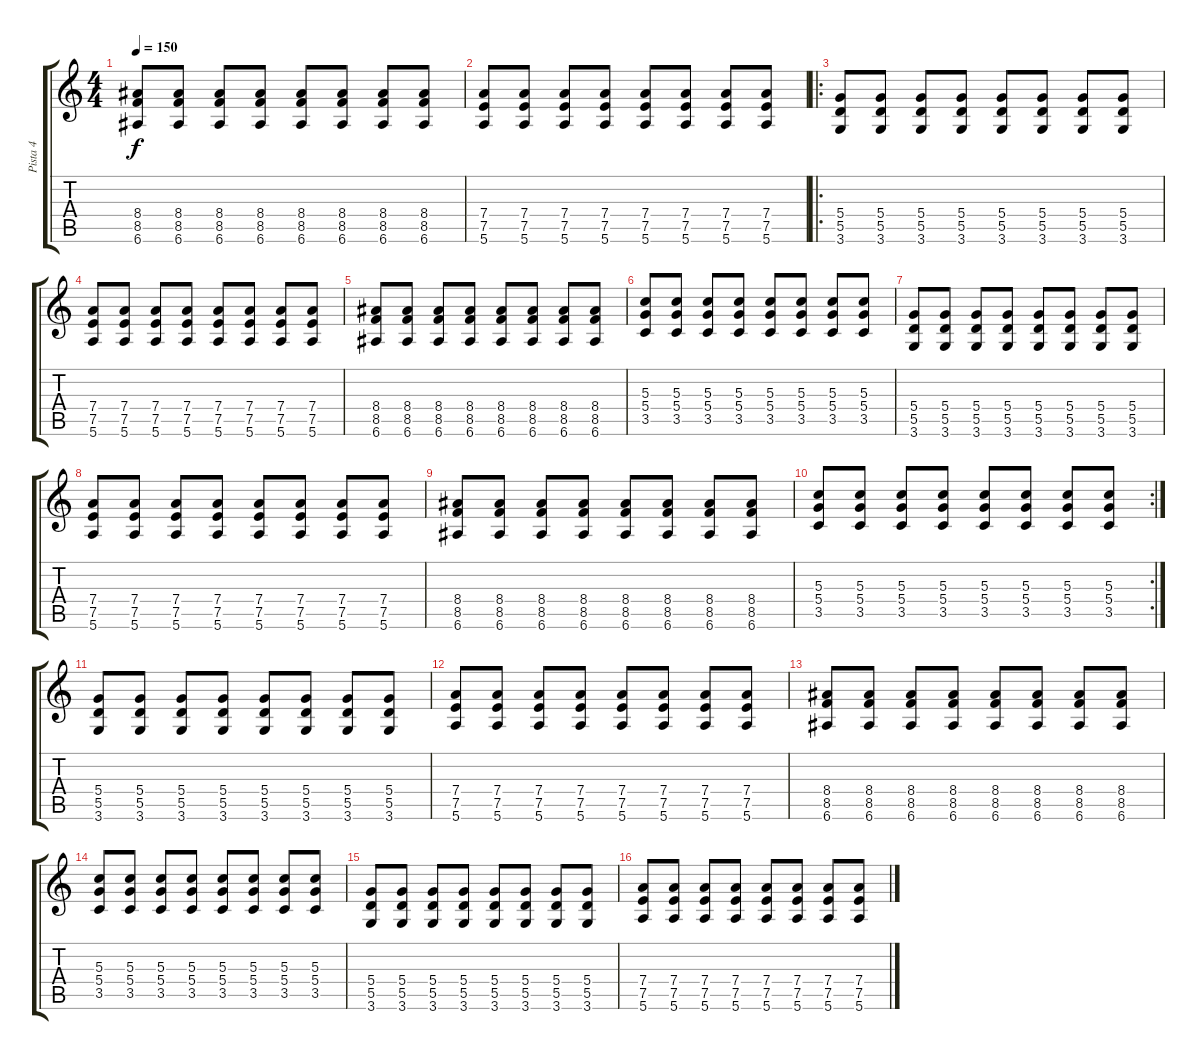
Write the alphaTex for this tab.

\track ("Pista 4" "Pista 4") {instrument distortionguitar}
\staff {score tabs}
\tuning (E4 B3 G3 D3 A2 E2) {hide}
\ts (4 4)
\tempo 150
\clef g2
\ks c
(8.4 8.5 6.6).8{dy f} (8.4 8.5 6.6).8 (8.4 8.5 6.6).8 (8.4 8.5 6.6).8 (8.4 8.5 6.6).8 (8.4 8.5 6.6).8 (8.4 8.5 6.6).8 (8.4 8.5 6.6).8 |
(7.4 7.5 5.6).8 (7.4 7.5 5.6).8 (7.4 7.5 5.6).8 (7.4 7.5 5.6).8 (7.4 7.5 5.6).8 (7.4 7.5 5.6).8 (7.4 7.5 5.6).8 (7.4 7.5 5.6).8 |
\ro
(5.4 5.5 3.6).8 (5.4 5.5 3.6).8 (5.4 5.5 3.6).8 (5.4 5.5 3.6).8 (5.4 5.5 3.6).8 (5.4 5.5 3.6).8 (5.4 5.5 3.6).8 (5.4 5.5 3.6).8 |
(7.4 7.5 5.6).8 (7.4 7.5 5.6).8 (7.4 7.5 5.6).8 (7.4 7.5 5.6).8 (7.4 7.5 5.6).8 (7.4 7.5 5.6).8 (7.4 7.5 5.6).8 (7.4 7.5 5.6).8 |
(8.4 8.5 6.6).8 (8.4 8.5 6.6).8 (8.4 8.5 6.6).8 (8.4 8.5 6.6).8 (8.4 8.5 6.6).8 (8.4 8.5 6.6).8 (8.4 8.5 6.6).8 (8.4 8.5 6.6).8 |
(5.3 5.4 3.5).8 (5.3 5.4 3.5).8 (5.3 5.4 3.5).8 (5.3 5.4 3.5).8 (5.3 5.4 3.5).8 (5.3 5.4 3.5).8 (5.3 5.4 3.5).8 (5.3 5.4 3.5).8 |
(5.4 5.5 3.6).8 (5.4 5.5 3.6).8 (5.4 5.5 3.6).8 (5.4 5.5 3.6).8 (5.4 5.5 3.6).8 (5.4 5.5 3.6).8 (5.4 5.5 3.6).8 (5.4 5.5 3.6).8 |
(7.4 7.5 5.6).8 (7.4 7.5 5.6).8 (7.4 7.5 5.6).8 (7.4 7.5 5.6).8 (7.4 7.5 5.6).8 (7.4 7.5 5.6).8 (7.4 7.5 5.6).8 (7.4 7.5 5.6).8 |
(8.4 8.5 6.6).8 (8.4 8.5 6.6).8 (8.4 8.5 6.6).8 (8.4 8.5 6.6).8 (8.4 8.5 6.6).8 (8.4 8.5 6.6).8 (8.4 8.5 6.6).8 (8.4 8.5 6.6).8 |
\rc 2
(5.3 5.4 3.5).8 (5.3 5.4 3.5).8 (5.3 5.4 3.5).8 (5.3 5.4 3.5).8 (5.3 5.4 3.5).8 (5.3 5.4 3.5).8 (5.3 5.4 3.5).8 (5.3 5.4 3.5).8 |
(5.4 5.5 3.6).8 (5.4 5.5 3.6).8 (5.4 5.5 3.6).8 (5.4 5.5 3.6).8 (5.4 5.5 3.6).8 (5.4 5.5 3.6).8 (5.4 5.5 3.6).8 (5.4 5.5 3.6).8 |
(7.4 7.5 5.6).8 (7.4 7.5 5.6).8 (7.4 7.5 5.6).8 (7.4 7.5 5.6).8 (7.4 7.5 5.6).8 (7.4 7.5 5.6).8 (7.4 7.5 5.6).8 (7.4 7.5 5.6).8 |
(8.4 8.5 6.6).8 (8.4 8.5 6.6).8 (8.4 8.5 6.6).8 (8.4 8.5 6.6).8 (8.4 8.5 6.6).8 (8.4 8.5 6.6).8 (8.4 8.5 6.6).8 (8.4 8.5 6.6).8 |
(5.3 5.4 3.5).8 (5.3 5.4 3.5).8 (5.3 5.4 3.5).8 (5.3 5.4 3.5).8 (5.3 5.4 3.5).8 (5.3 5.4 3.5).8 (5.3 5.4 3.5).8 (5.3 5.4 3.5).8 |
(5.4 5.5 3.6).8 (5.4 5.5 3.6).8 (5.4 5.5 3.6).8 (5.4 5.5 3.6).8 (5.4 5.5 3.6).8 (5.4 5.5 3.6).8 (5.4 5.5 3.6).8 (5.4 5.5 3.6).8 |
(7.4 7.5 5.6).8 (7.4 7.5 5.6).8 (7.4 7.5 5.6).8 (7.4 7.5 5.6).8 (7.4 7.5 5.6).8 (7.4 7.5 5.6).8 (7.4 7.5 5.6).8 (7.4 7.5 5.6).8
